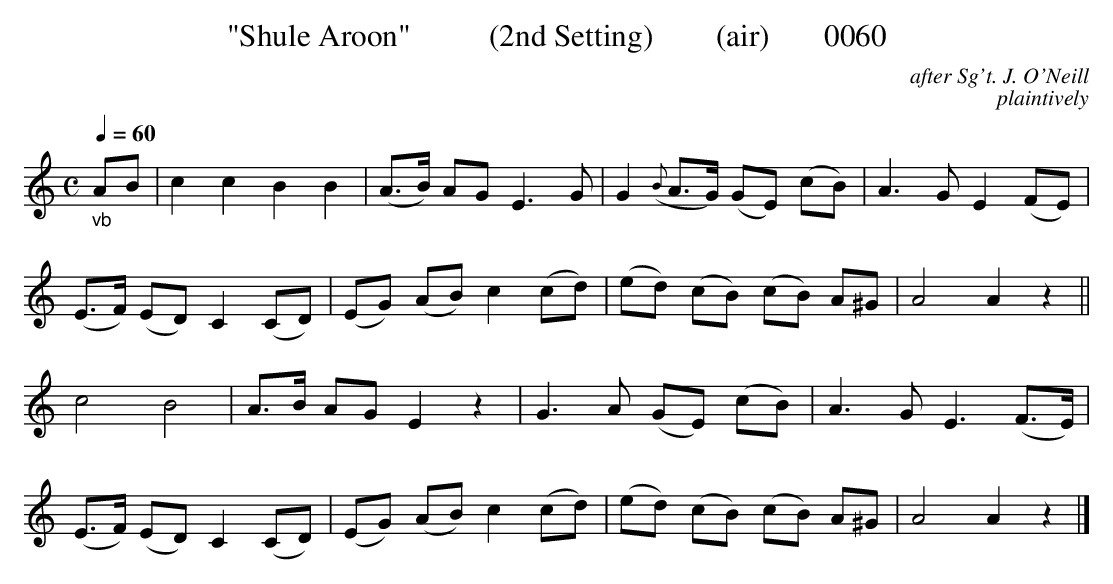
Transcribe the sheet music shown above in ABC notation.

X:1
T:"Shule Aroon"          (2nd Setting)        (air)       0060
C:after Sg't. J. O'Neill
C:plaintively
Q:1/4=60
M:C
L:1/8
K:C
"_vb"AB|c2c2B2B2|(A3/2B/2) AG E3G|G2({B}A3/2G/2) (GE) (cB)|A3G E2(FE)|
(E3/2F/2) (ED) C2(CD)|(EG) (AB) c2(cd)|(ed) (cB) (cB) A^G|A4A2z2||
c4B4|A3/2B/2 AG E2z2|G3A (GE) (cB)|A3G E3(F3/2E/2)|
(E3/2F/2) (ED) C2(CD)|(EG) (AB) c2(cd)|(ed) (cB) (cB) A^G|A4A2z2|]
